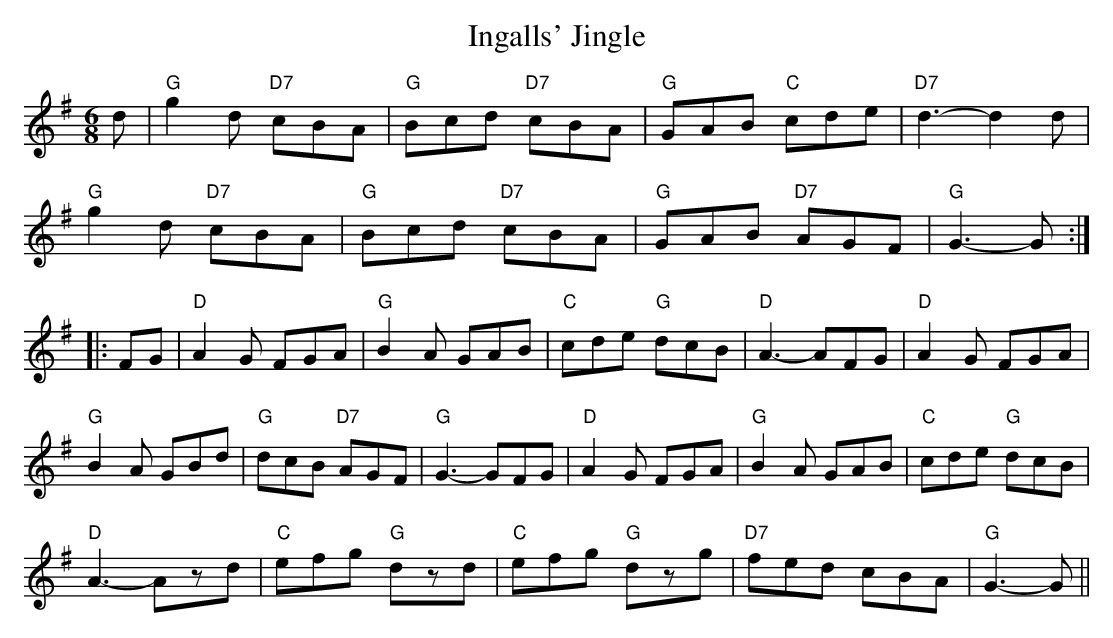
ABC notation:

X:1
T:Ingalls' Jingle
M:6/8
K:G
d|"G"g2d "D7"cBA|"G"Bcd "D7"cBA|"G"GAB "C"cde|"D7"d3 -d2d|
"G"g2d "D7"cBA|"G"Bcd "D7"cBA|"G"GAB "D7"AGF|"G"G3 -G:|
|:FG|"D"A2G FGA|"G"B2A GAB|"C"cde "G"dcB|"D"A3 -AFG|"D"A2G FGA|
"G"B2A GBd|"G"dcB "D7"AGF|"G"G3 -GFG|"D"A2G FGA|"G"B2A GAB|"C"cde "G"dcB|
"D"A3 -Azd|"C"efg "G"dzd|"C"efg "G"dzg|"D7"fed cBA|"G"G3 -G||
